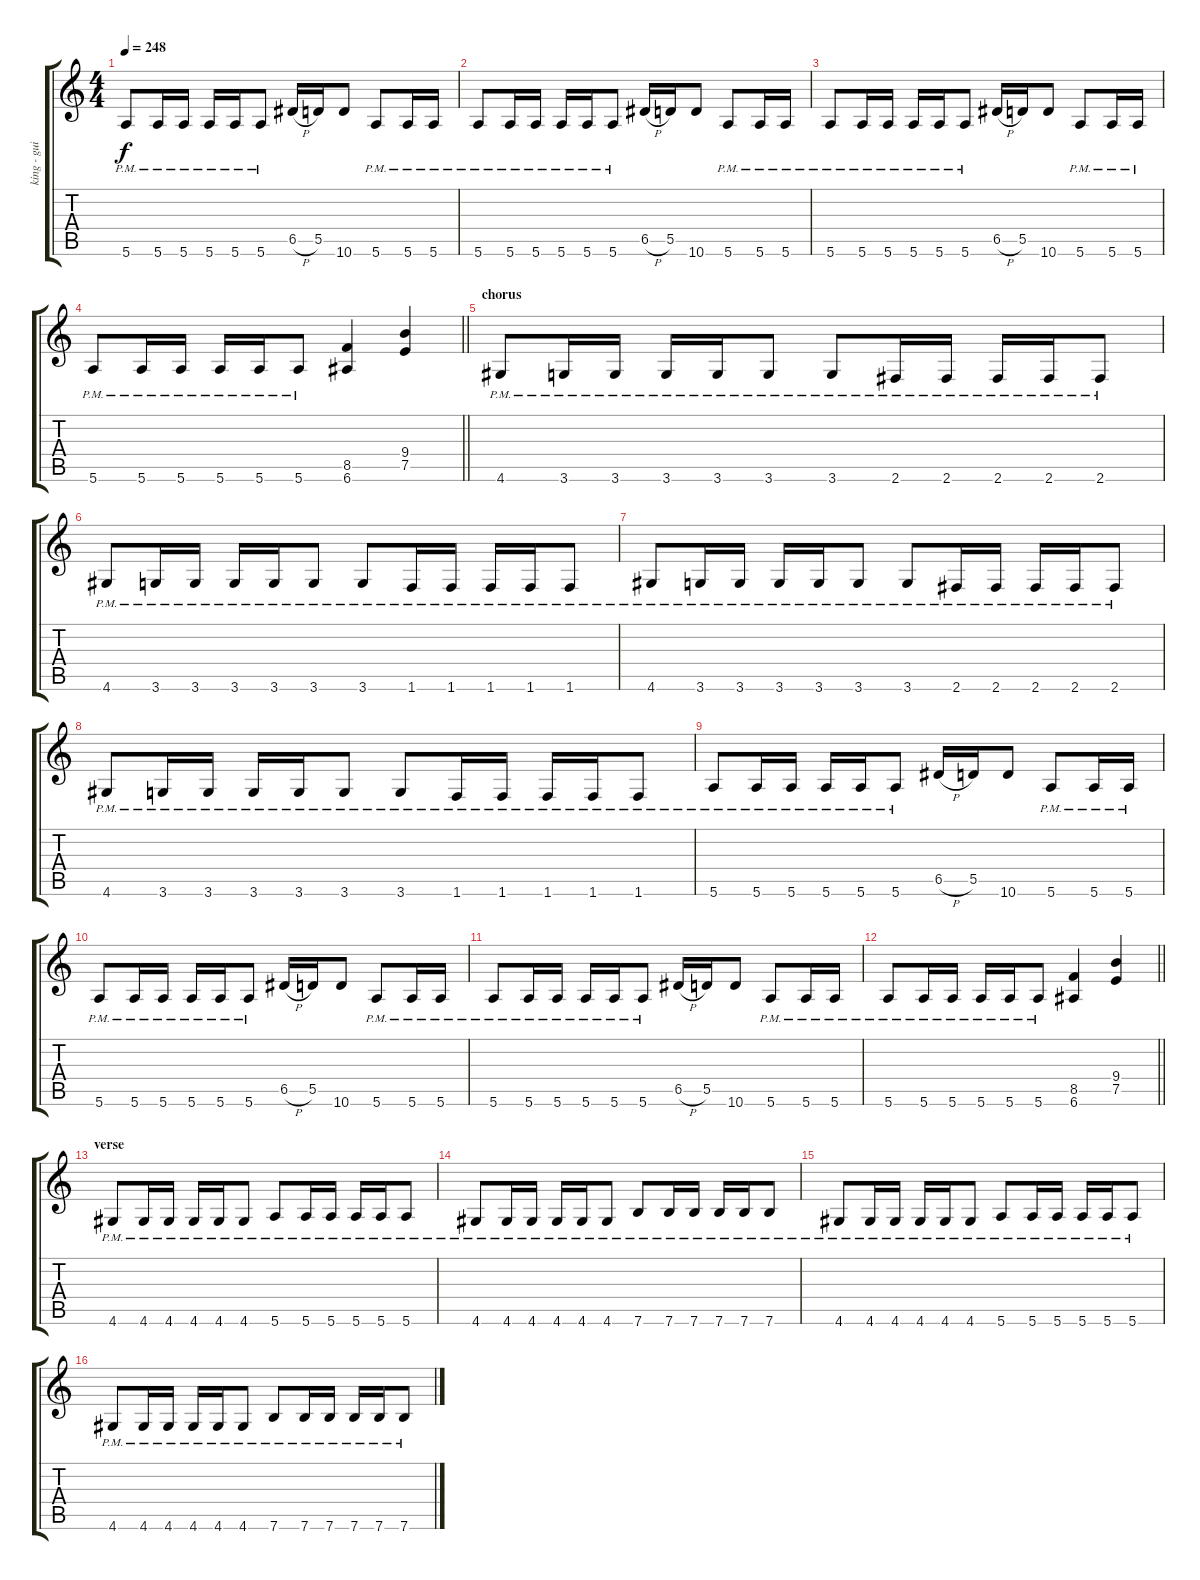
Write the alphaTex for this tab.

\track ("king - guitar" "king - gui") {instrument distortionguitar}
\staff {score tabs}
\tuning (E4 B3 G3 D3 A2 E2) {hide}
\ts (4 4)
\tempo 248
\clef g2
\ks c
5.6{pm}.8{dy f} 5.6{pm}.16 5.6{pm}.16 5.6{pm}.16 5.6{pm}.16 5.6{pm}.8 6.5{h}.16 5.5.16 10.6.8 5.6{pm}.8 5.6{pm}.16 5.6{pm}.16 |
5.6{pm}.8 5.6{pm}.16 5.6{pm}.16 5.6{pm}.16 5.6{pm}.16 5.6{pm}.8 6.5{h}.16 5.5.16 10.6.8 5.6{pm}.8 5.6{pm}.16 5.6{pm}.16 |
5.6{pm}.8 5.6{pm}.16 5.6{pm}.16 5.6{pm}.16 5.6{pm}.16 5.6{pm}.8 6.5{h}.16 5.5.16 10.6.8 5.6{pm}.8 5.6{pm}.16 5.6{pm}.16 |
\barLineRight lightlight
5.6{pm}.8 5.6{pm}.16 5.6{pm}.16 5.6{pm}.16 5.6{pm}.16 5.6{pm}.8 (8.5 6.6).4 (9.4 7.5).4 |
\section ("" "chorus")
4.6{pm}.8 3.6{pm}.16 3.6{pm}.16 3.6{pm}.16 3.6{pm}.16 3.6{pm}.8 3.6{pm}.8 2.6{pm}.16 2.6{pm}.16 2.6{pm}.16 2.6{pm}.16 2.6{pm}.8 |
4.6{pm}.8 3.6{pm}.16 3.6{pm}.16 3.6{pm}.16 3.6{pm}.16 3.6{pm}.8 3.6{pm}.8 1.6{pm}.16 1.6{pm}.16 1.6{pm}.16 1.6{pm}.16 1.6{pm}.8 |
4.6{pm}.8 3.6{pm}.16 3.6{pm}.16 3.6{pm}.16 3.6{pm}.16 3.6{pm}.8 3.6{pm}.8 2.6{pm}.16 2.6{pm}.16 2.6{pm}.16 2.6{pm}.16 2.6{pm}.8 |
4.6{pm}.8 3.6{pm}.16 3.6{pm}.16 3.6{pm}.16 3.6{pm}.16 3.6{pm}.8 3.6{pm}.8 1.6{pm}.16 1.6{pm}.16 1.6{pm}.16 1.6{pm}.16 1.6{pm}.8 |
5.6{pm}.8 5.6{pm}.16 5.6{pm}.16 5.6{pm}.16 5.6{pm}.16 5.6{pm}.8 6.5{h}.16 5.5.16 10.6.8 5.6{pm}.8 5.6{pm}.16 5.6{pm}.16 |
5.6{pm}.8 5.6{pm}.16 5.6{pm}.16 5.6{pm}.16 5.6{pm}.16 5.6{pm}.8 6.5{h}.16 5.5.16 10.6.8 5.6{pm}.8 5.6{pm}.16 5.6{pm}.16 |
5.6{pm}.8 5.6{pm}.16 5.6{pm}.16 5.6{pm}.16 5.6{pm}.16 5.6{pm}.8 6.5{h}.16 5.5.16 10.6.8 5.6{pm}.8 5.6{pm}.16 5.6{pm}.16 |
\barLineRight lightlight
5.6{pm}.8 5.6{pm}.16 5.6{pm}.16 5.6{pm}.16 5.6{pm}.16 5.6{pm}.8 (8.5 6.6).4 (9.4 7.5).4 |
\section ("" "verse")
4.6{pm}.8 4.6{pm}.16 4.6{pm}.16 4.6{pm}.16 4.6{pm}.16 4.6{pm}.8 5.6{pm}.8 5.6{pm}.16 5.6{pm}.16 5.6{pm}.16 5.6{pm}.16 5.6{pm}.8 |
4.6{pm}.8 4.6{pm}.16 4.6{pm}.16 4.6{pm}.16 4.6{pm}.16 4.6{pm}.8 7.6{pm}.8 7.6{pm}.16 7.6{pm}.16 7.6{pm}.16 7.6{pm}.16 7.6{pm}.8 |
4.6{pm}.8 4.6{pm}.16 4.6{pm}.16 4.6{pm}.16 4.6{pm}.16 4.6{pm}.8 5.6{pm}.8 5.6{pm}.16 5.6{pm}.16 5.6{pm}.16 5.6{pm}.16 5.6{pm}.8 |
4.6{pm}.8 4.6{pm}.16 4.6{pm}.16 4.6{pm}.16 4.6{pm}.16 4.6{pm}.8 7.6{pm}.8 7.6{pm}.16 7.6{pm}.16 7.6{pm}.16 7.6{pm}.16 7.6{pm}.8
